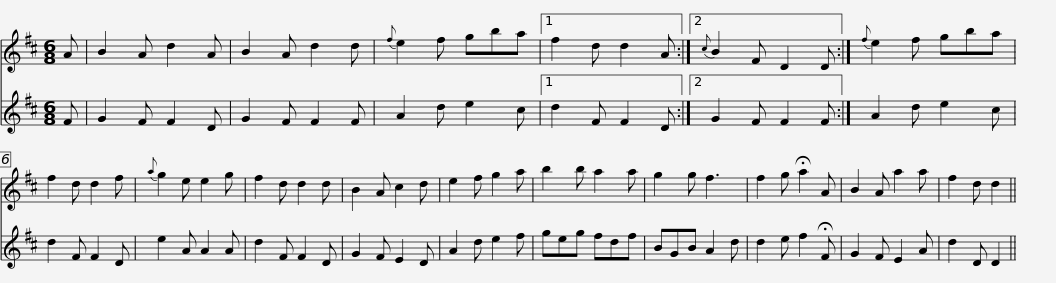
X:1
%%score 1 2
L:1/8
M:6/8
I:linebreak $
K:D
V:1 treble
V:2 treble
V:1
 A | B2 A d2 A | B2 A d2 d |{f} e2 f gba |1 f2 d d2 A :|2 %5
{c} B2 F D2 D :|{f} e2 f gba | f2 d d2 f |${a} g2 e e2 g | f2 d d2 d | %10
 B2 A c2 d | e2 f g2 a | b2 b a2 a | g2 g f3 | f2 g !fermata!a2 A | %15
 B2 A a2 a |$ f2 d d2 || %17
V:2
 F | G2 F F2 D | G2 F F2 F | A2 d e2 c |1 d2 F F2 D :|2 %5
 G2 F F2 F :| A2 d e2 c | d2 F F2 D |$ e2 A A2 A | d2 F F2 D | %10
 G2 F E2 D | A2 d e2 f | geg fdf | BGB A2 d | d2 e f2 !fermata!F | %15
 G2 F E2 A |$ d2 D D2 || %17
